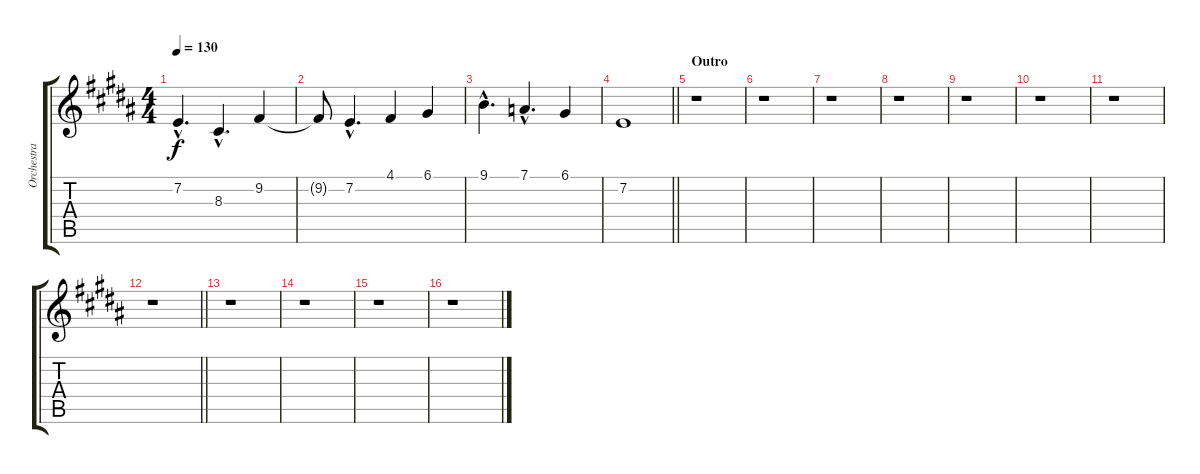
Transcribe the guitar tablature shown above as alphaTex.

\track ("Orchestra" "Orchestra") {instrument stringensemble1}
\staff {score tabs}
\tuning (D4 A3 F3 C3 G2 D2) {hide}
\ts (4 4)
\tempo 130
\clef g2
\ks g#minor
7.2{hac}.4{d dy f} 8.3{hac}.4{d} 9.2.4 |
9.2{t}.8 7.2{hac}.4{d} 4.1.4 6.1.4 |
9.1{hac}.4{d} 7.1{hac}.4{d} 6.1.4 |
\barLineRight lightlight
7.2.1 |
\section ("" "Outro")
r.1 |
r.1 |
r.1 |
r.1 |
r.1 |
r.1 |
r.1 |
\barLineRight lightlight
r.1 |
r.1 |
r.1 |
r.1 |
r.1
